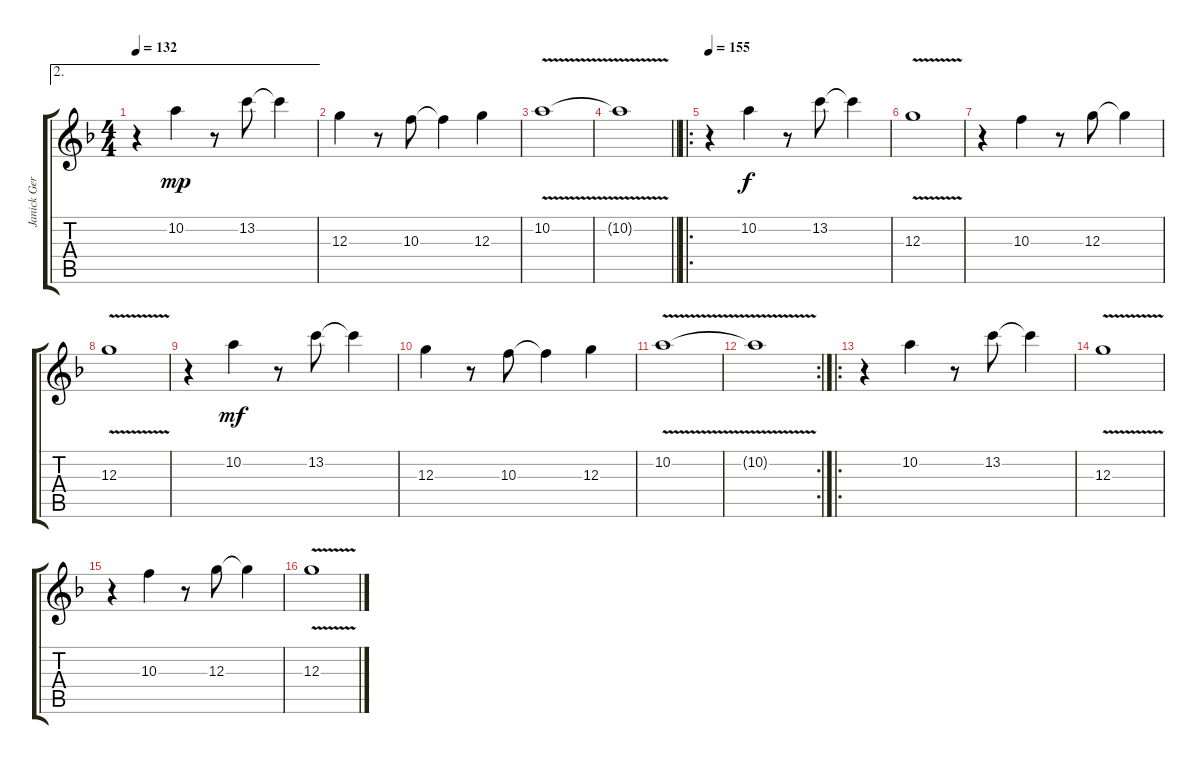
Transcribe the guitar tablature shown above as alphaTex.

\track ("Janick Gers" "Janick Ger") {instrument distortionguitar}
\staff {score tabs}
\tuning (E4 B3 G3 D3 A2 E2) {hide}
\ae 2
\ts (4 4)
\tempo 132
\clef g2
\ks f
r.4{dy mp} 10.2.4 r.8 13.2.8 13.2{t}.4 |
12.3.4 r.8 10.3.8 10.3{t}.4 12.3.4 |
10.2{v}.1 |
\barLineRight lightlight
10.2{v t}.1 |
\ro
\tempo 155
r.4{instrument distortionguitar} 10.2.4{dy f} r.8 13.2.8 13.2{t}.4 |
12.3{v}.1 |
r.4 10.3.4 r.8 12.3.8 12.3{t}.4 |
12.3{v}.1 |
r.4 10.2.4{dy mf} r.8 13.2.8 13.2{t}.4 |
12.3.4 r.8 10.3.8 10.3{t}.4 12.3.4 |
10.2{v}.1 |
\rc 2
10.2{v t}.1 |
\ro
r.4 10.2.4 r.8 13.2.8 13.2{t}.4 |
12.3{v}.1 |
r.4 10.3.4 r.8 12.3.8 12.3{t}.4 |
12.3{v}.1
